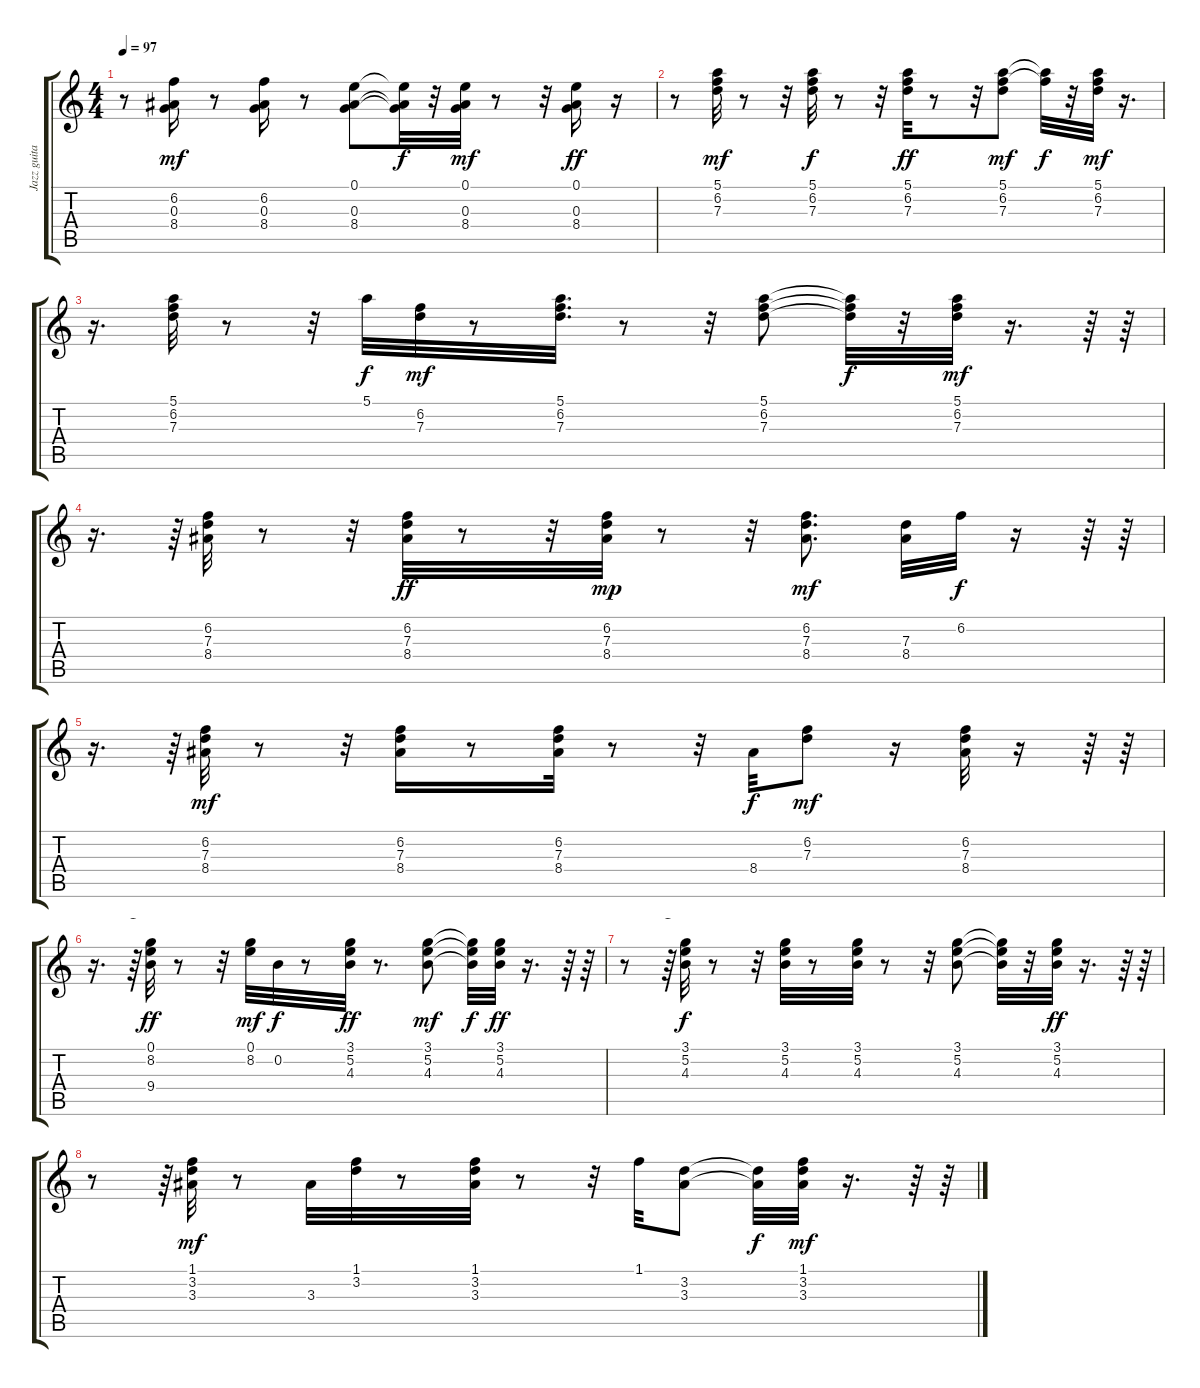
\track ("Jazz guitar" "Jazz guita") {instrument electricguitarjazz}
\staff {score tabs}
\tuning (E4 B3 G3 D3 A2 E2) {hide}
\ts (4 4)
\tempo 97
\clef g2
\ks c
r.8{dy mf} (6.2 0.3 8.4).16 r.8 (6.2 0.3 8.4).16 r.8 (0.1 0.3 8.4).8 (0.1{t} 0.3{t} 8.4{t}).32{dy f} r.32 (0.1 0.3 8.4).32{dy mf} r.8 r.32 (0.1 0.3 8.4).16{dy ff} r.16 |
r.8 (5.1 6.2 7.3).32{dy mf} r.8 r.32 (5.1 6.2 7.3).32{dy f} r.8 r.32 (5.1 6.2 7.3).32{dy ff} r.8 r.32 (5.1 6.2 7.3).8{dy mf} (5.1{t} 6.2{t}).32{dy f} r.32 (5.1 6.2 7.3).32{dy mf} r.16{d} |
r.16{d} (5.1 6.2 7.3).32 r.8 r.32 5.1.32{dy f} (6.2 7.3).32{dy mf} r.8 (5.1 6.2 7.3).32{d} r.8 r.32 (5.1 6.2 7.3).8 (5.1{t} 6.2{t} 7.3{t}).32{dy f} r.32 (5.1 6.2 7.3).32{dy mf} r.16{d} r.64 r.64 |
r.16{d} r.64{tu (5 4)} (6.2 7.3 8.4).32 r.8 r.32 (6.2 7.3 8.4).32{dy ff} r.8 r.32 (6.2 7.3 8.4).32{dy mp} r.8 r.32 (6.2 7.3 8.4).8{d dy mf} (7.3 8.4).32 6.2.32{dy f} r.16 r.64 r.64 |
r.16{d} r.64{tu (5 4)} (6.2 7.3 8.4).32{dy mf} r.8 r.32 (6.2 7.3 8.4).16 r.8 (6.2 7.3 8.4).32 r.8 r.32 8.4.32{dy f} (6.2 7.3).8{dy mf} r.16 (6.2 7.3 8.4).32 r.16 r.64 r.64 |
r.16{d} r.64{tu (5 4)} (0.1 8.2 9.4).32{dy ff} r.8 r.32 (0.1 8.2).32{dy mf} 0.2.32{dy f} r.8 (3.1 5.2 4.3).32{dy ff} r.8{d} (3.1 5.2 4.3).8{dy mf} (3.1{t} 5.2{t} 4.3{t}).32{dy f} (3.1 5.2 4.3).32{dy ff} r.16{d} r.64 r.64 |
r.8 r.64{tu (5 4)} (3.1 5.2 4.3).32{dy f} r.8 r.32 (3.1 5.2 4.3).32 r.8 (3.1 5.2 4.3).32 r.8 r.32 (3.1 5.2 4.3).8 (3.1{t} 5.2{t} 4.3{t}).32 r.32 (3.1 5.2 4.3).32{dy ff} r.16{d} r.64 r.64 |
r.8 r.64{tu (5 4)} (1.1 3.2 3.3).32{dy mf} r.8 3.3.32 (1.1 3.2).32 r.8 (1.1 3.2 3.3).32 r.8 r.32 1.1.32 (3.2 3.3).8 (3.2{t} 3.3{t}).32{dy f} (1.1 3.2 3.3).32{dy mf} r.16{d} r.64 r.64
